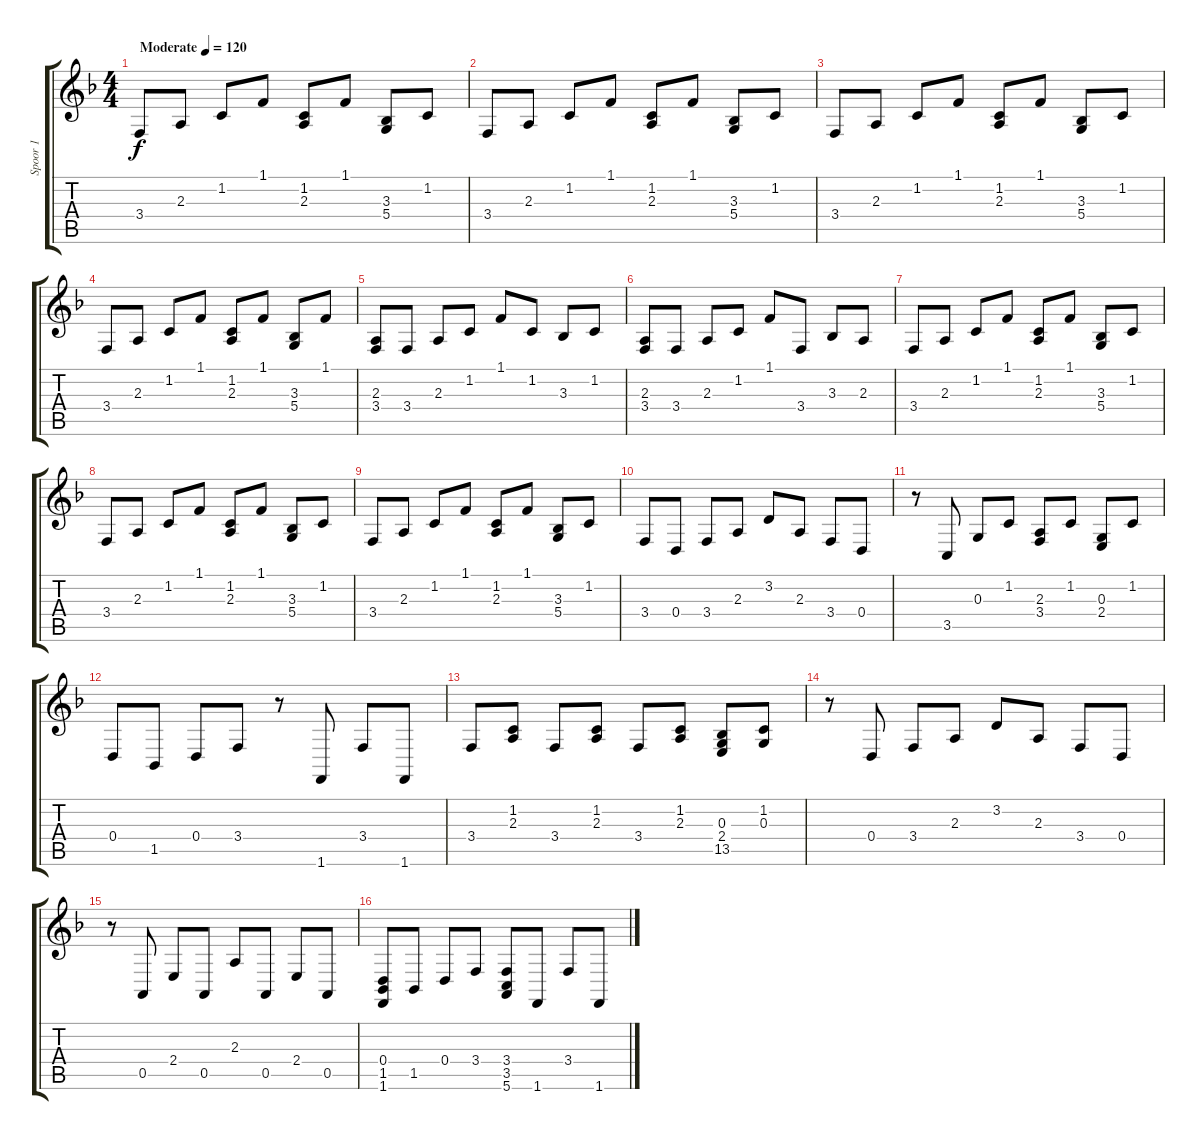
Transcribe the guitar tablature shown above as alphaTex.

\track ("Spoor 1" "Spoor 1") {instrument acousticgrandpiano}
\staff {score tabs}
\tuning (E4 B3 G3 D3 A2 E2) {hide}
\ts (4 4)
\tempo (120 "Moderate")
\clef g2
\ks f
3.4.8{dy f instrument acousticgrandpiano} 2.3.8 1.2.8 1.1.8 (1.2 2.3).8 1.1.8 (3.3 5.4).8 1.2.8 |
3.4.8 2.3.8 1.2.8 1.1.8 (1.2 2.3).8 1.1.8 (3.3 5.4).8 1.2.8 |
3.4.8 2.3.8 1.2.8 1.1.8 (1.2 2.3).8 1.1.8 (3.3 5.4).8 1.2.8 |
3.4.8 2.3.8 1.2.8 1.1.8 (1.2 2.3).8 1.1.8 (3.3 5.4).8 1.1.8 |
(2.3 3.4).8 3.4.8 2.3.8 1.2.8 1.1.8 1.2.8 3.3.8 1.2.8 |
(2.3 3.4).8 3.4.8 2.3.8 1.2.8 1.1.8 3.4.8 3.3.8 2.3.8 |
3.4.8 2.3.8 1.2.8 1.1.8 (1.2 2.3).8 1.1.8 (3.3 5.4).8 1.2.8 |
3.4.8 2.3.8 1.2.8 1.1.8 (1.2 2.3).8 1.1.8 (3.3 5.4).8 1.2.8 |
3.4.8 2.3.8 1.2.8 1.1.8 (1.2 2.3).8 1.1.8 (3.3 5.4).8 1.2.8 |
3.4.8 0.4.8 3.4.8 2.3.8 3.2.8 2.3.8 3.4.8 0.4.8 |
r.8 3.5.8 0.3.8 1.2.8 (2.3 3.4).8 1.2.8 (0.3 2.4).8 1.2.8 |
0.4.8 1.5.8 0.4.8 3.4.8 r.8 1.6.8 3.4.8 1.6.8 |
3.4.8 (1.2 2.3).8 3.4.8 (1.2 2.3).8 3.4.8 (1.2 2.3).8 (0.3 2.4 13.5).8 (1.2 0.3).8 |
r.8 0.4.8 3.4.8 2.3.8 3.2.8 2.3.8 3.4.8 0.4.8 |
r.8 0.5.8 2.4.8 0.5.8 2.3.8 0.5.8 2.4.8 0.5.8 |
(0.4 1.5 1.6).8 1.5.8 0.4.8 3.4.8 (3.4 3.5 5.6).8 1.6.8 3.4.8 1.6.8
